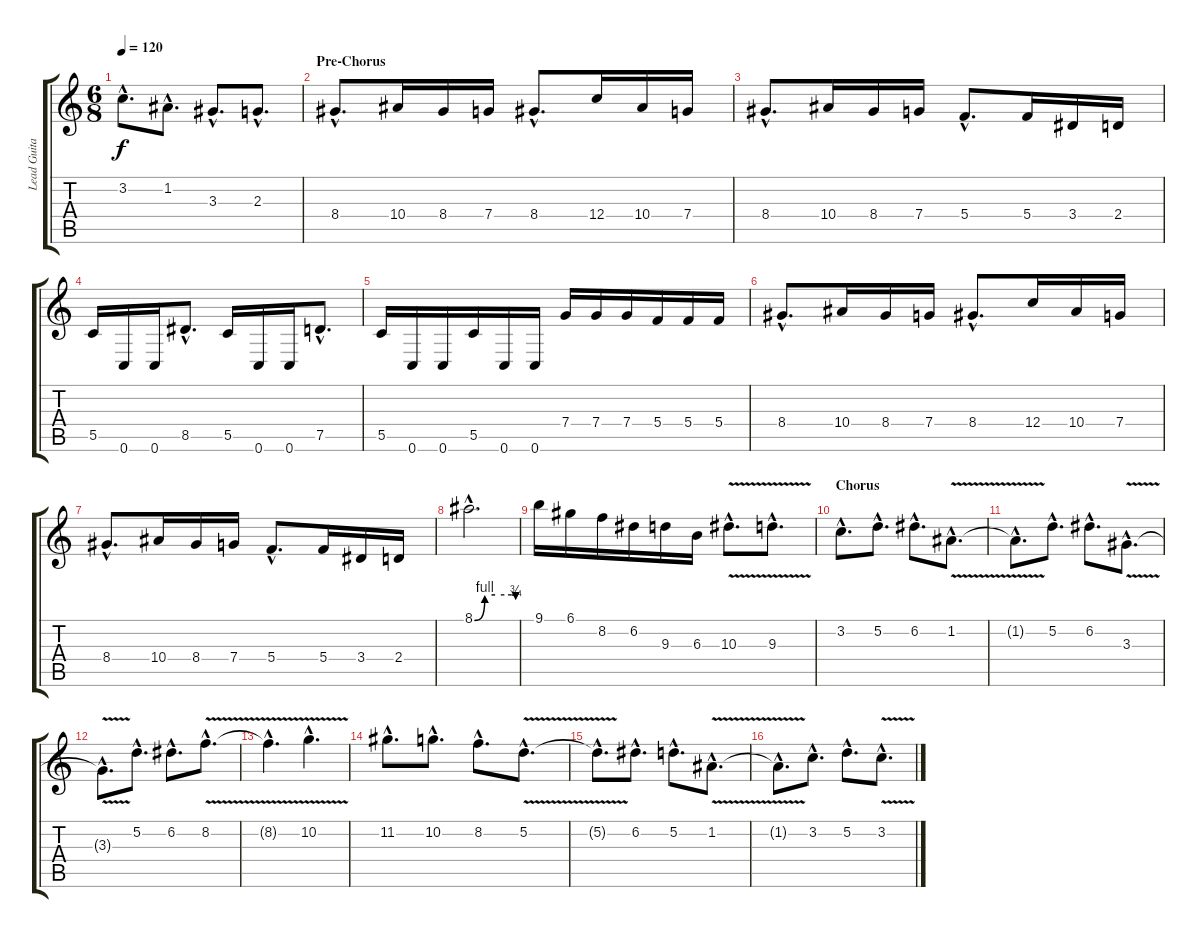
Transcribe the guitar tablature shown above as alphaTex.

\track ("Lead Guitar" "Lead Guita") {instrument distortionguitar}
\staff {score tabs}
\tuning (D4 A3 F3 C3 G2 C2) {hide}
\ts (6 8)
\tempo 120
\clef g2
\ks c
3.2{hac}.8{d dy f} 1.2{hac}.8{d} 3.3{hac}.8{d} 2.3{hac}.8{d} |
\section ("" "Pre-Chorus")
8.4{hac}.8{d} 10.4.16 8.4.16 7.4.16 8.4{hac}.8{d} 12.4.16 10.4.16 7.4.16 |
8.4{hac}.8{d} 10.4.16 8.4.16 7.4.16 5.4{hac}.8{d} 5.4.16 3.4.16 2.4.16 |
5.5.16 0.6.16 0.6.16 8.5{hac}.8{d} 5.5.16 0.6.16 0.6.16 7.5{hac}.8{d} |
5.5.16 0.6.16 0.6.16 5.5.16 0.6.16 0.6.16 7.4.16 7.4.16 7.4.16 5.4.16 5.4.16 5.4.16 |
8.4{hac}.8{d} 10.4.16 8.4.16 7.4.16 8.4{hac}.8{d} 12.4.16 10.4.16 7.4.16 |
8.4{hac}.8{d} 10.4.16 8.4.16 7.4.16 5.4{hac}.8{d} 5.4.16 3.4.16 2.4.16 |
8.1{be (custom 0 0 15 4 30 4 54 4 60 3) hac}.2{d} |
9.1.16 6.1.16 8.2.16 6.2.16 9.3.16 6.3.16 10.3{v hac}.8{d} 9.3{v hac}.8{d} |
\section ("" "Chorus")
3.2{hac}.8{d} 5.2{hac}.8{d} 6.2{hac}.8{d} 1.2{v hac}.8{d} |
1.2{hac t}.8{d} 5.2{hac}.8{d} 6.2{hac}.8{d} 3.3{v hac}.8{d} |
3.3{hac t}.8{d} 5.2{hac}.8{d} 6.2{hac}.8{d} 8.2{v hac}.8{d} |
8.2{hac t}.4{d} 10.2{v hac}.4{d} |
11.2{hac}.8{d} 10.2{hac}.8{d} 8.2{hac}.8{d} 5.2{v hac}.8{d} |
5.2{hac t}.8{d} 6.2{hac}.8{d} 5.2{hac}.8{d} 1.2{v hac}.8{d} |
1.2{hac t}.8{d} 3.2{hac}.8{d} 5.2{hac}.8{d} 3.2{v hac}.8{d}
